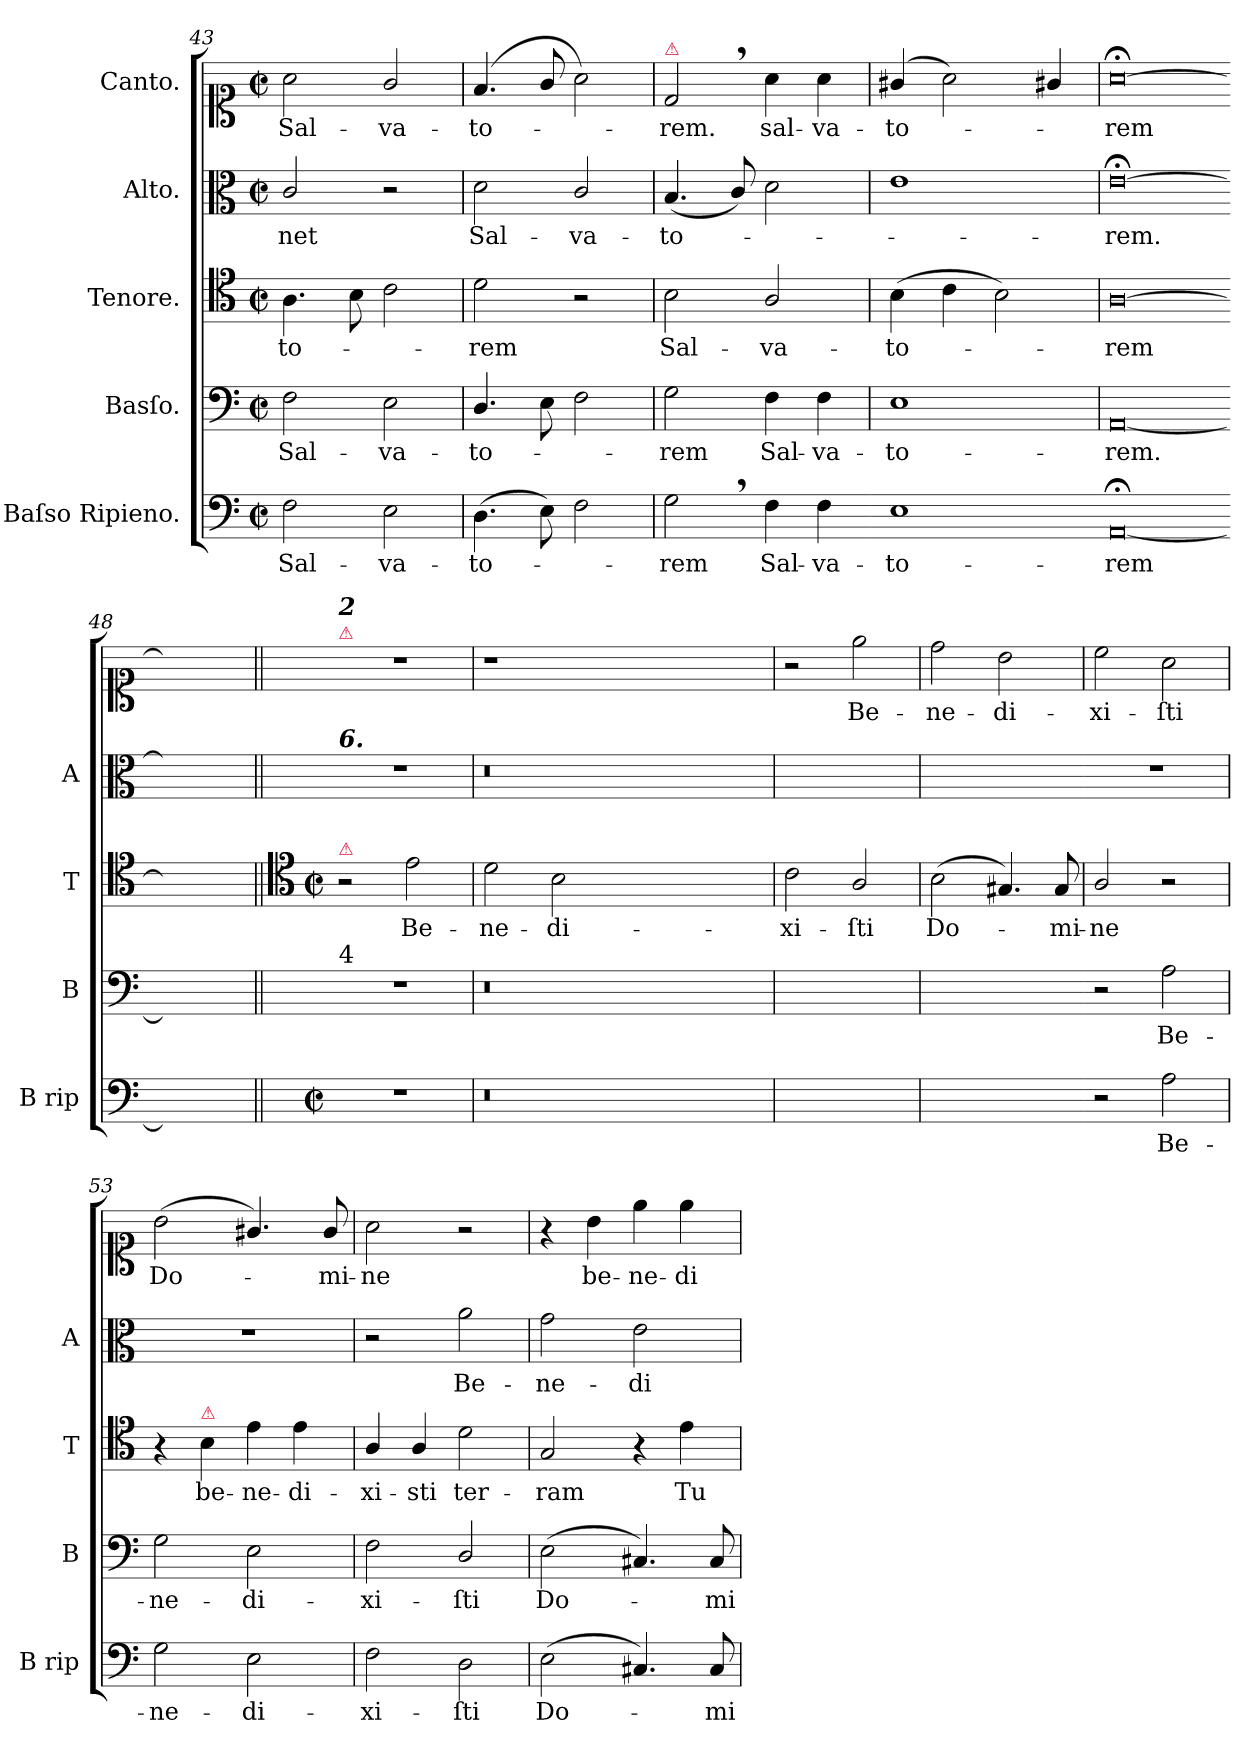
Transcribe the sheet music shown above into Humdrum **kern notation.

**kern	**text	**kern	**text	**kern	**text	**kern	**text	**kern	**text
*part5	*part5	*part4	*part4	*part3	*part3	*part2	*part2	*part1	*part1
*staff5	*staff5	*staff4	*staff4	*staff3	*staff3	*staff2	*staff2	*staff1	*staff1
*I"Baſso Ripieno.	*	*I"Basſo.	*	*I"Tenore.	*	*I"Alto.	*	*I"Canto.	*
*I'B rip	*	*I'B	*	*I'T	*	*I'A	*	*	*
*clefF4	*	*clefF4	*	*clefC4	*	*clefC3	*	*clefC1	*
*k[]	*	*k[]	*	*k[]	*	*k[]	*	*k[]	*
*M2/2	*	*M2/2	*	*M2/2	*	*M2/2	*	*M2/2	*
*met(c|)	*	*met(c|)	*	*met(c|)	*	*met(c|)	*	*met(c|)	*
=43	=43	=43	=43	=43	=43	=43	=43	=43	=43
2F\	Sal-	2F\	Sal-	4.A\	-to-	2c/	-net	2a\	Sal-
.	.	.	.	8B\	.	.	.	.	.
2E\	-va-	2E\	-va-	2c\	.	2r	.	2g/	-va-
=44	=44	=44	=44	=44	=44	=44	=44	=44	=44
(>4.D\	-to-	4.D/	-to-	2d\	-rem	2d\	Sal-	(<4.f/	-to-
8E\)	.	8E\	.	.	.	.	.	8g/	.
2F\	.	2F\	.	2r	.	2c/	-va-	2a\)	.
=45	=45	=45	=45	=45	=45	=45	=45	=45	=45
!	!	!	!	!	!	!	!	!LO:TX:a:color=crimson:t=⚠	!
2G,<\	-rem	2G\	-rem	2B\	Sal-	(<4.B/	-to-	2d,</	-rem.
.	.	.	.	.	.	8c/)	.	.	.
!	!LO:LY:i	!	!	!	!	!	!	!	!
4F\	Sal-	4F\	Sal-	2A/	-va-	2d\	.	4a\	sal-
!	!LO:LY:i	!	!	!	!	!	!	!	!
4F\	-va-	4F\	-va-	.	.	.	.	4a\	-va-
=46-	=46	=46	=46	=46	=46	=46	=46	=46	=46
!	!LO:LY:i	!	!	!	!	!	!	!	!
1E	-to-	1E	-to-	(>4B\	-to-	1e	.	(<4g#X/	-to-
.	.	.	.	4c\	.	.	.	2a\)	.
.	.	.	.	2B\)	.	.	.	.	.
.	.	.	.	.	.	.	.	4g#X/	.
=47-	=47	=47	=47	=47	=47	=47	=47	=47	=47
!LO:N:vis=0	!LO:LY:i	!LO:N:vis=0	!	!LO:N:vis=0	!	!LO:N:vis=0	!	!LO:N:vis=0	!
[1AA;<	-rem	[1AA	-rem.	[1A	-rem	[1e;<	-rem.	[1a;<	-rem
=48-	=48-	=48-	=48-	=48-	=48-	=48-	=48-	=48-	=48-
1AAyy]	.	1AAyy]	.	1Ayy]	.	1eyy]	.	1ayy]	.
=||	=||	=||	=||	=||	=||	=||	=||	=||	=||
*	*	*	*	*clefC4	*	*	*	*	*
*M2/2	*	*	*	*M2/2	*	*	*	*	*
*met(c|)	*	*	*	*met(c|)	*	*	*	*	*
!	!	!	!	!	!	!	!	!LO:TX:a:color=crimson:t=⚠	!
!	!	!	!	!	!	!	!	!LO:TX:a:Bi:t=2	!
!	!	!	!	!	!	!LO:TX:a:Bi:t=6.	!	!	!
!	!	!	!	!LO:TX:a:color=crimson:t=⚠	!	!	!	!	!
!	!	!LO:TX:a:t=4	!	!	!	!	!	!	!
1r	.	1r	.	2r	.	1r	.	1r	.
.	.	.	.	2e\	Be-	.	.	.	.
=49	=49	=49	=49	=49	=49	=49	=49	=49	=49
0.r	.	0.r	.	2d\	-ne-	0.r	.	1r	.
.	.	.	.	2B\	-di-	.	.	.	.
.	.	.	.	0ryy	.	.	.	0ryy	.
=50	=50	=50	=50	=50	=50	=50	=50	=50	=50
1ryy	.	1ryy	.	2c\	-xi-	1ryy	.	2r	.
.	.	.	.	2A/	-ſti	.	.	2ee\	Be-
=51	=51	=51	=51	=51	=51	=51	=51	=51	=51
1ryy	.	1ryy	.	(<2B\	Do-	1ryy	.	2dd\	-ne-
.	.	.	.	4.G#X/)	.	.	.	2b\	-di-
.	.	.	.	8G#/	-mi-	.	.	.	.
=52-	=52	=52	=52	=52	=52	=52	=52	=52	=52
2r	.	2r	.	2A/	-ne	1r	.	2cc\	-xi-
2A\	Be-	2A\	Be-	2r	.	.	.	2a\	-ſti
=53	=53	=53	=53	=53	=53	=53	=53	=53	=53
2G\	-ne-	2G\	-ne-	4r	.	1r	.	(<2b\	Do-
!	!	!	!	!LO:TX:a:color=crimson:t=⚠	!	!	!	!	!
.	.	.	.	4B\	be-	.	.	.	.
2E\	-di-	2E\	-di-	4e\	-ne-	.	.	4.g#X/)	.
.	.	.	.	4e\	-di-	.	.	.	.
.	.	.	.	.	.	.	.	8g#/	-mi-
=54	=54	=54	=54	=54	=54	=54	=54	=54	=54
2F\	-xi-	2F\	-xi-	4A/	-xi-	2r	.	2a\	-ne
.	.	.	.	4A/	-sti	.	.	.	.
2D\	-ſti	2D/	-ſti	2d\	ter-	2a\	Be-	2r	.
=55	=55	=55	=55	=55	=55	=55	=55	=55	=55
(<2E\	Do-	(<2E\	Do-	2G/	-ram	2g\	-ne-	4r	.
.	.	.	.	.	.	.	.	4b\	be-
4.C#X/)	.	4.C#X/)	.	4r	.	2e\	-di-	4ee\	-ne-
.	.	.	.	4e\	Tu-	.	.	4ee\	-di-
8C#/	-mi-	8C#/	-mi-	.	.	.	.	.	.
=	=	=	=	=	=	=	=	=	=
*-	*-	*-	*-	*-	*-	*-	*-	*-	*-
